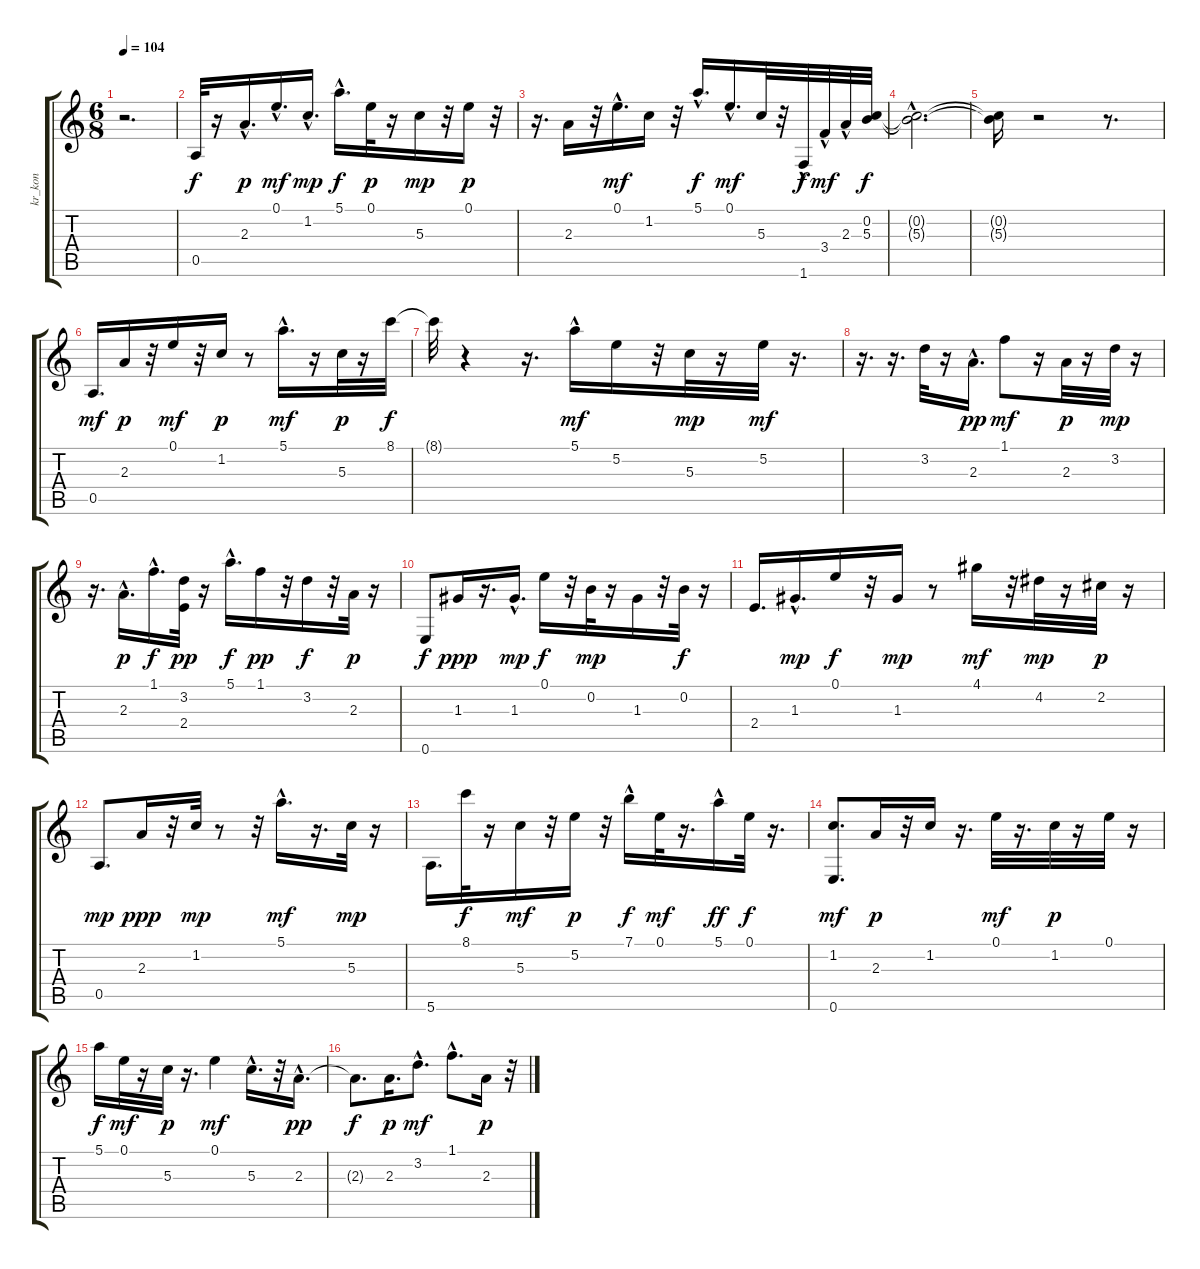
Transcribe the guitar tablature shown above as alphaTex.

\track ("kr_kon" "kr_kon") {instrument acousticguitarsteel}
\staff {score tabs}
\tuning (E4 B3 G3 D3 A2 E2) {hide}
\ts (6 8)
\tempo 104
\clef g2
\ks c
r.2{d dy f instrument acousticguitarsteel} |
0.5.32 r.16 2.3{hac}.16{d dy p} 0.1{hac}.16{d dy mf} 1.2{hac}.16{d dy mp} 5.1{hac}.16{d dy f} 0.1.32{dy p} r.16 5.3.16{dy mp} r.32 0.1.16{dy p} r.32 |
r.16{d} 2.3.16 r.32 0.1{hac}.16{d dy mf} 1.2.16 r.32 5.1{hac}.16{d dy f} 0.1{hac}.16{d dy mf} 5.3.32 r.32 1.6{hac}.32{dy f} 3.4{hac}.32{dy mf} 2.3{hac}.32 (0.2 5.3).32{dy f} |
(0.2{hac t} 5.3{hac t}).2{d} |
(0.2{t} 5.3{t}).16 r.2 r.8{d} |
0.5.16{d dy mf} 2.3.16{dy p} r.32 0.1.16{dy mf} r.32 1.2.16{dy p} r.8 5.1{hac}.16{d dy mf} r.16 5.3.32{dy p} r.16 8.1.32{dy f} |
8.1{t}.32 r.4 r.16{d} 5.1{hac}.16{dy mf} 5.2.16 r.32 5.3.32{dy mp} r.16 5.2.32{dy mf} r.16{d} |
r.16{d} r.16{d} 3.2.32 r.16 2.3{hac}.16{d dy pp} 1.1.8{dy mf} r.16 2.3.32{dy p} r.16 3.2.32{dy mp} r.16 |
r.16{d} 2.3{hac}.16{d dy p} 1.1{hac}.16{d dy f} (3.2 2.4).32{dy pp} r.16 5.1{hac}.16{d dy f} 1.1.16{dy pp} r.32 3.2.16{dy f} r.32 2.3.32{dy p} r.16 |
0.6.8{dy f} 1.3.16{dy ppp} r.16{d} 1.3{hac}.16{d dy mp} 0.1.16{dy f} r.32 0.2.32{dy mp} r.16 1.3.16 r.32 0.2.32{dy f} r.16 |
2.4.16{d} 1.3{hac}.16{d dy mp} 0.1.16{dy f} r.32 1.3.16{dy mp} r.8 4.1.16{dy mf} r.32 4.2.32{dy mp} r.16 2.2.32{dy p} r.16 |
0.5.8{d dy mp} 2.3.16{dy ppp} r.32 1.2.32{dy mp} r.8 r.32 5.1{hac}.16{d dy mf} r.16{d} 5.3.32{dy mp} r.16 |
5.6.16{d} 8.1.32{dy f} r.16 5.3.16{dy mf} r.32 5.2.16{dy p} r.32 7.1{hac}.16{dy f} 0.1.32{dy mf} r.16{d} 5.1{hac}.16{dy ff} 0.1.32{dy f} r.16{d} |
(1.2 0.6).8{d dy mf} 2.3.16{dy p} r.32 1.2.16 r.16{d} 0.1.32{dy mf} r.16{d} 1.2.32{dy p} r.16 0.1.32 r.16 |
5.1.16{dy f} 0.1.32{dy mf} r.16 5.3.32{dy p} r.16{d} 0.1.4{dy mf} 5.3{hac}.16{d} r.32 2.3{hac}.16{d dy pp} |
2.3{t}.8{d dy f} 2.3.16{d dy p} 3.2{hac}.8{d dy mf} 1.1{hac}.8{d} 2.3.16{dy p} r.32
